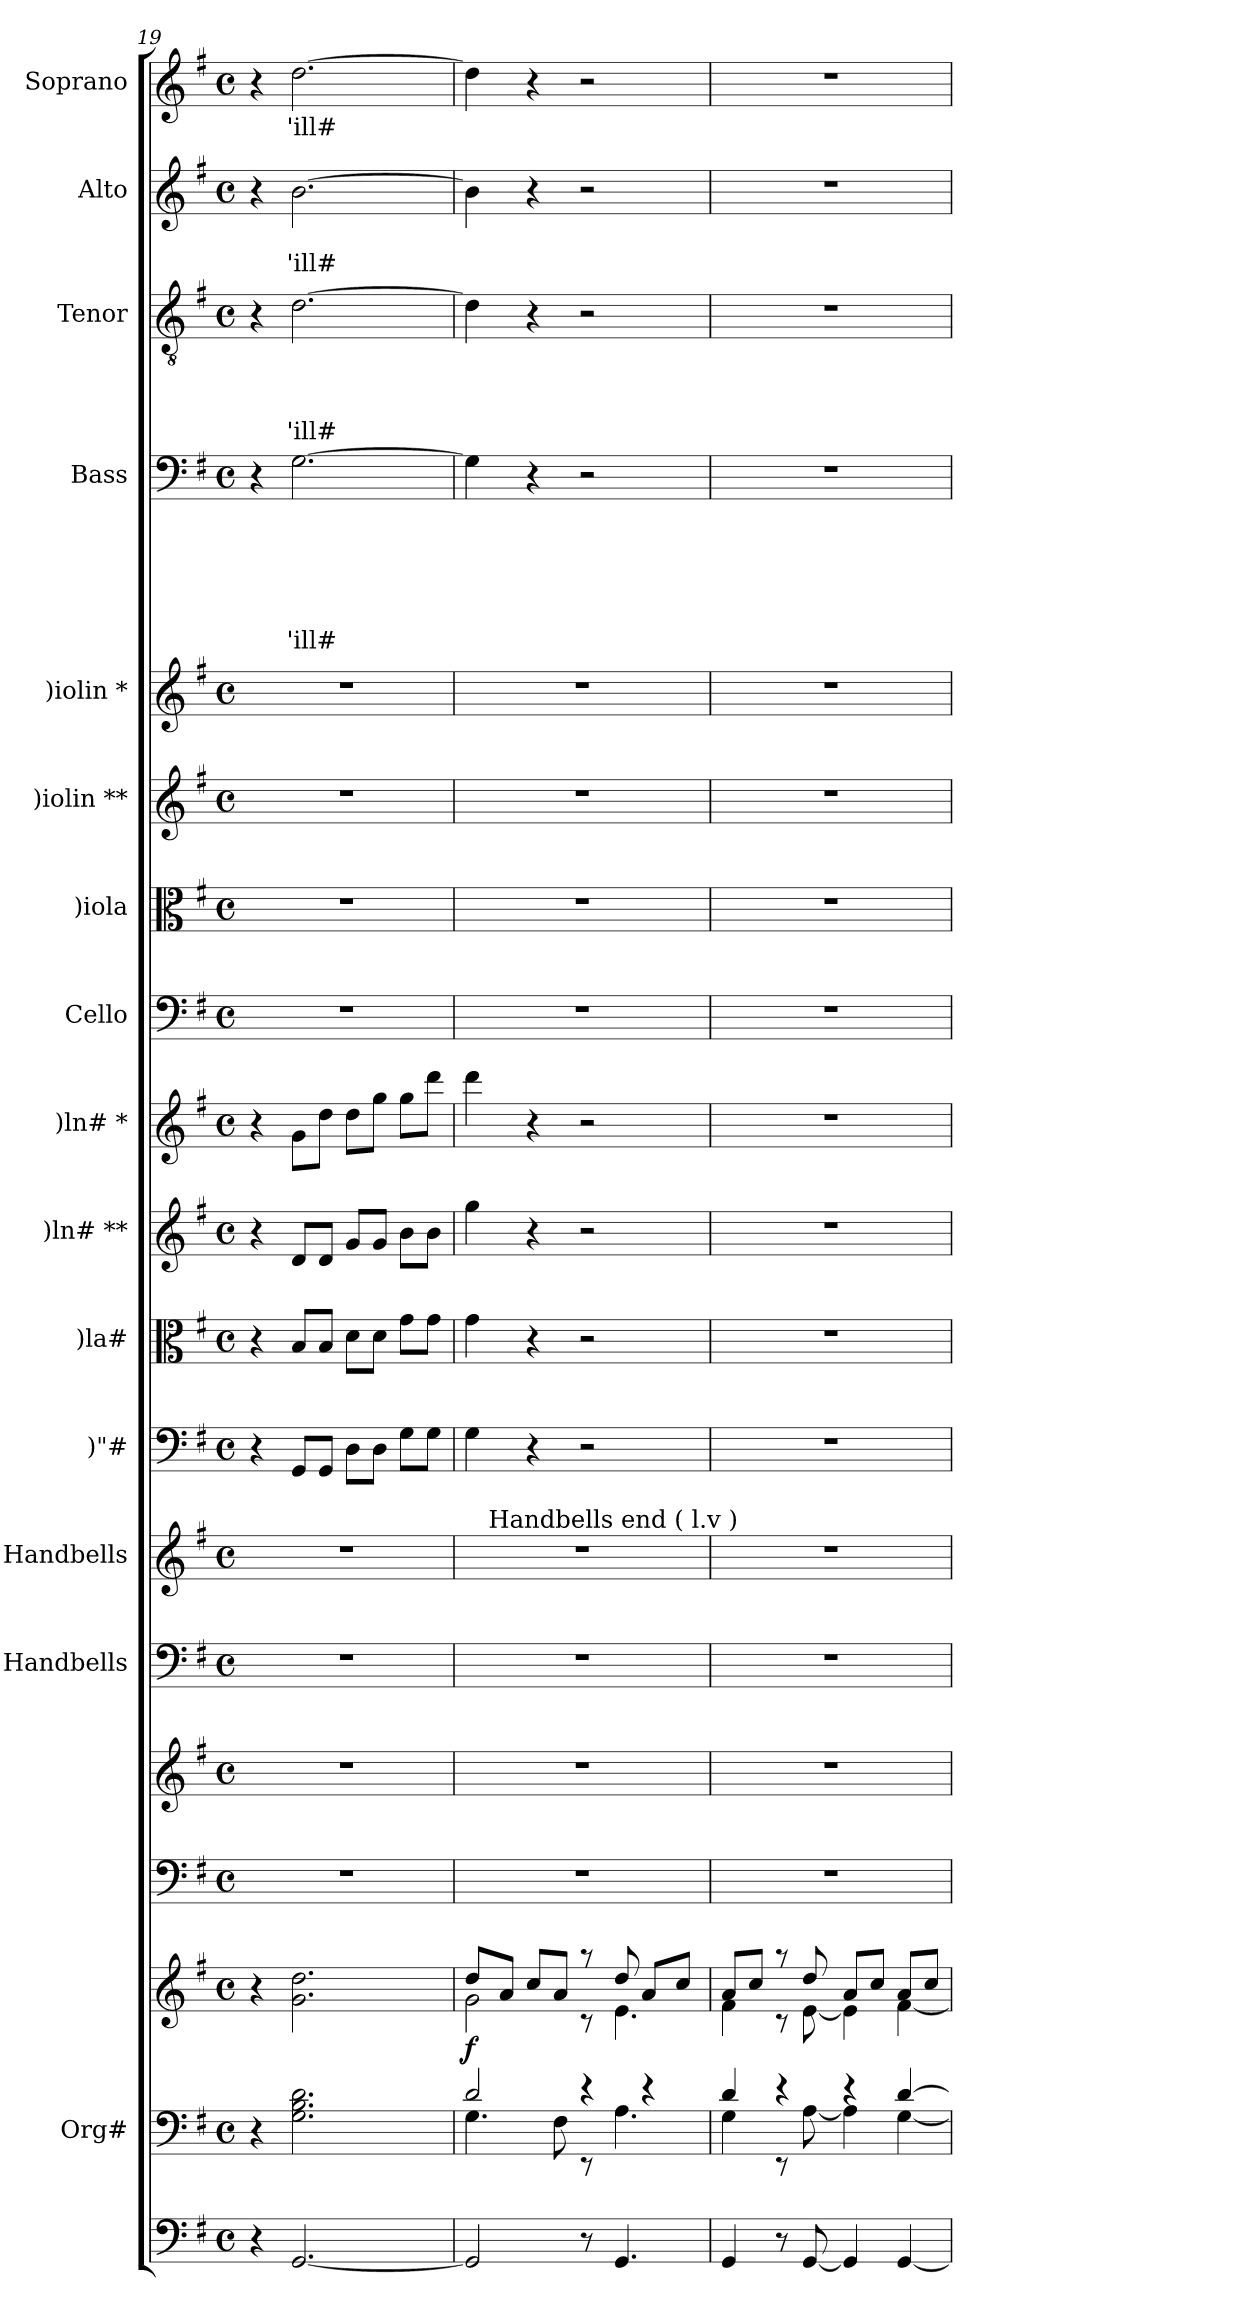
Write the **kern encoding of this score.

**kern	**kern	**kern	**dynam	**kern	**kern	**kern	**kern	**kern	**kern	**kern	**kern	**kern	**kern	**kern	**kern	**kern	**text	**text	**text	**text	**text	**text	**kern	**text	**text	**text	**text	**kern	**text	**text	**kern	**text
*part18	*part17	*part17	*part17	*part16	*part15	*part14	*part13	*part12	*part11	*part10	*part9	*part8	*part7	*part6	*part5	*part4	*part4	*part4	*part4	*part4	*part4	*part4	*part3	*part3	*part3	*part3	*part3	*part2	*part2	*part2	*part1	*part1
*staff19	*staff18	*staff17	*staff17/18	*staff16	*staff15	*staff14	*staff13	*staff12	*staff11	*staff10	*staff9	*staff8	*staff7	*staff6	*staff5	*staff4	*staff4	*staff4	*staff4	*staff4	*staff4	*staff4	*staff3	*staff3	*staff3	*staff3	*staff3	*staff2	*staff2	*staff2	*staff1	*staff1
*	*I"Org#	*	*	*	*	*I"Handbells	*I"Handbells	*I")"#	*I")la#	*I")ln# **	*I")ln# *	*I"Cello	*I")iola	*I")iolin **	*I")iolin *	*I"Bass	*	*	*	*	*	*	*I"Tenor	*	*	*	*	*I"Alto	*	*	*I"Soprano	*
*	*	*	*	*	*	*	*	*	*I')la#	*I')ln# **	*I')ln# *	*	*	*	*	*I'B	*	*	*	*	*	*	*I'T	*	*	*	*	*I'A	*	*	*I'S	*
*clefF4	*clefF4	*clefG2	*	*clefF4	*clefG2	*clefF4	*clefG2	*clefF4	*clefC3	*clefG2	*clefG2	*clefF4	*clefC3	*clefG2	*clefG2	*clefF4	*	*	*	*	*	*	*clefGv2	*	*	*	*	*clefG2	*	*	*clefG2	*
*k[f#]	*k[f#]	*k[f#]	*	*k[f#]	*k[f#]	*k[f#]	*k[f#]	*k[f#]	*k[f#]	*k[f#]	*k[f#]	*k[f#]	*k[f#]	*k[f#]	*k[f#]	*k[f#]	*	*	*	*	*	*	*k[f#]	*	*	*	*	*k[f#]	*	*	*k[f#]	*
*G:	*G:	*G:	*	*G:	*G:	*G:	*G:	*G:	*G:	*G:	*G:	*G:	*G:	*G:	*G:	*G:	*	*	*	*	*	*	*G:	*	*	*	*	*G:	*	*	*G:	*
*M4/4	*M4/4	*M4/4	*	*M4/4	*M4/4	*M4/4	*M4/4	*M4/4	*M4/4	*M4/4	*M4/4	*M4/4	*M4/4	*M4/4	*M4/4	*M4/4	*	*	*	*	*	*	*M4/4	*	*	*	*	*M4/4	*	*	*M4/4	*
*met(c)	*met(c)	*met(c)	*	*met(c)	*met(c)	*met(c)	*met(c)	*met(c)	*met(c)	*met(c)	*met(c)	*met(c)	*met(c)	*met(c)	*met(c)	*met(c)	*	*	*	*	*	*	*met(c)	*	*	*	*	*met(c)	*	*	*met(c)	*
=19	=19	=19	=19	=19	=19	=19	=19	=19	=19	=19	=19	=19	=19	=19	=19	=19	=19	=19	=19	=19	=19	=19	=19	=19	=19	=19	=19	=19	=19	=19	=19	=19
4r	4r	4r	.	1r	1r	1r	1r	4r	4r	4r	4r	1r	1r	1r	1r	4r	.	.	.	.	.	.	4r	.	.	.	.	4r	.	.	4r	.
!	!	!	!	!	!	!	!	!	!	!	!	!	!	!	!	!	!	!	!	!	!	!LO:LY:b	!	!	!	!	!LO:LY:b	!	!	!LO:LY:b	!	!LO:LY:b
[<2.GG/	2.G\ 2.B\ 2.d\	2.g\ 2.dd\	.	.	.	.	.	8GG/L	8B/L	8d/L	8g\L	.	.	.	.	[>2.G\	.	.	.	.	.	'ill#	[>2.d\	.	.	.	'ill#	[>2.b\	.	'ill#	[>2.dd\	'ill#
.	.	.	.	.	.	.	.	8GG/J	8B/J	8d/J	8dd\J	.	.	.	.	.	.	.	.	.	.	.	.	.	.	.	.	.	.	.	.	.
.	.	.	.	.	.	.	.	8D\L	8d\L	8g/L	8dd\L	.	.	.	.	.	.	.	.	.	.	.	.	.	.	.	.	.	.	.	.	.
.	.	.	.	.	.	.	.	8D\J	8d\J	8g/J	8gg\J	.	.	.	.	.	.	.	.	.	.	.	.	.	.	.	.	.	.	.	.	.
.	.	.	.	.	.	.	.	8G\L	8g\L	8b\L	8gg\L	.	.	.	.	.	.	.	.	.	.	.	.	.	.	.	.	.	.	.	.	.
.	.	.	.	.	.	.	.	8G\J	8g\J	8b\J	8ddd\J	.	.	.	.	.	.	.	.	.	.	.	.	.	.	.	.	.	.	.	.	.
=20	=20	=20	=20	=20	=20	=20	=20	=20	=20	=20	=20	=20	=20	=20	=20	=20	=20	=20	=20	=20	=20	=20	=20	=20	=20	=20	=20	=20	=20	=20	=20	=20
*	*^	*^	*	*	*	*	*	*	*	*	*	*	*	*	*	*	*	*	*	*	*	*	*	*	*	*	*	*	*	*	*	*
!	!	!	!	!	!LO:DY:a=2	!	!	!	!	!	!	!	!	!	!	!	!	!	!	!	!	!	!	!	!	!	!	!	!	!	!	!	!	!
*	*	*	*	*	*	*	*	*	*^	*	*	*	*	*	*	*	*	*	*	*	*	*	*	*	*	*	*	*	*	*	*	*	*	*
2GG/]	2d/	4.G\	8dd/L	2g\	f	1r	1r	1r	1r	16.ryy	4G\	4g\	4gg\	4ddd\	1r	1r	1r	1r	4G\]	.	.	.	.	.	.	4d\]	.	.	.	.	4b\]	.	.	4dd\]	.
!	!	!	!	!	!	!	!	!	!	!LO:TX:a:t=Handbells end ( l.v )	!	!	!	!	!	!	!	!	!	!	!	!	!	!	!	!	!	!	!	!	!	!	!	!	!
.	.	.	.	.	.	.	.	.	.	2ryy	.	.	.	.	.	.	.	.	.	.	.	.	.	.	.	.	.	.	.	.	.	.	.	.	.
.	.	.	8a/J	.	.	.	.	.	.	.	.	.	.	.	.	.	.	.	.	.	.	.	.	.	.	.	.	.	.	.	.	.	.	.	.
.	.	.	8cc/L	.	.	.	.	.	.	.	4r	4r	4r	4r	.	.	.	.	4r	.	.	.	.	.	.	4r	.	.	.	.	4r	.	.	4r	.
.	.	8F#\	8a/J	.	.	.	.	.	.	.	.	.	.	.	.	.	.	.	.	.	.	.	.	.	.	.	.	.	.	.	.	.	.	.	.
8r	4re	8rEE	8raa	8rc	.	.	.	.	.	.	2r	2r	2r	2r	.	.	.	.	2r	.	.	.	.	.	.	2r	.	.	.	.	2r	.	.	2r	.
.	.	.	.	.	.	.	.	.	.	4ryy	.	.	.	.	.	.	.	.	.	.	.	.	.	.	.	.	.	.	.	.	.	.	.	.	.
4.GG/	.	4.A\	8dd/	4.e\	.	.	.	.	.	.	.	.	.	.	.	.	.	.	.	.	.	.	.	.	.	.	.	.	.	.	.	.	.	.	.
.	4re	.	8a/L	.	.	.	.	.	.	.	.	.	.	.	.	.	.	.	.	.	.	.	.	.	.	.	.	.	.	.	.	.	.	.	.
.	.	.	.	.	.	.	.	.	.	8ryy	.	.	.	.	.	.	.	.	.	.	.	.	.	.	.	.	.	.	.	.	.	.	.	.	.
.	.	.	8cc/J	.	.	.	.	.	.	.	.	.	.	.	.	.	.	.	.	.	.	.	.	.	.	.	.	.	.	.	.	.	.	.	.
.	.	.	.	.	.	.	.	.	.	32ryy	.	.	.	.	.	.	.	.	.	.	.	.	.	.	.	.	.	.	.	.	.	.	.	.	.
*	*	*	*	*	*	*	*	*	*v	*v	*	*	*	*	*	*	*	*	*	*	*	*	*	*	*	*	*	*	*	*	*	*	*	*	*
=21	=21	=21	=21	=21	=21	=21	=21	=21	=21	=21	=21	=21	=21	=21	=21	=21	=21	=21	=21	=21	=21	=21	=21	=21	=21	=21	=21	=21	=21	=21	=21	=21	=21	=21
4GG/	4d/	4G\	8a/L	4f#\	.	1r	1r	1r	1r	1r	1r	1r	1r	1r	1r	1r	1r	1r	.	.	.	.	.	.	1r	.	.	.	.	1r	.	.	1r	.
.	.	.	8cc/J	.	.	.	.	.	.	.	.	.	.	.	.	.	.	.	.	.	.	.	.	.	.	.	.	.	.	.	.	.	.	.
8r	4re	8rEE	8raa	8rc	.	.	.	.	.	.	.	.	.	.	.	.	.	.	.	.	.	.	.	.	.	.	.	.	.	.	.	.	.	.
[<8GG/	.	[<8A\	8dd/	[<8e\	.	.	.	.	.	.	.	.	.	.	.	.	.	.	.	.	.	.	.	.	.	.	.	.	.	.	.	.	.	.
4GG/]	4re	4A\]	8a/L	4e\]	.	.	.	.	.	.	.	.	.	.	.	.	.	.	.	.	.	.	.	.	.	.	.	.	.	.	.	.	.	.
.	.	.	8cc/J	.	.	.	.	.	.	.	.	.	.	.	.	.	.	.	.	.	.	.	.	.	.	.	.	.	.	.	.	.	.	.
[<4GG/	[>4d/	[<4G\	8a/L	[<4f#\	.	.	.	.	.	.	.	.	.	.	.	.	.	.	.	.	.	.	.	.	.	.	.	.	.	.	.	.	.	.
.	.	.	8cc/J	.	.	.	.	.	.	.	.	.	.	.	.	.	.	.	.	.	.	.	.	.	.	.	.	.	.	.	.	.	.	.
*	*v	*v	*	*	*	*	*	*	*	*	*	*	*	*	*	*	*	*	*	*	*	*	*	*	*	*	*	*	*	*	*	*	*	*
*	*	*v	*v	*	*	*	*	*	*	*	*	*	*	*	*	*	*	*	*	*	*	*	*	*	*	*	*	*	*	*	*	*	*
=	=	=	=	=	=	=	=	=	=	=	=	=	=	=	=	=	=	=	=	=	=	=	=	=	=	=	=	=	=	=	=	=
*-	*-	*-	*-	*-	*-	*-	*-	*-	*-	*-	*-	*-	*-	*-	*-	*-	*-	*-	*-	*-	*-	*-	*-	*-	*-	*-	*-	*-	*-	*-	*-	*-
